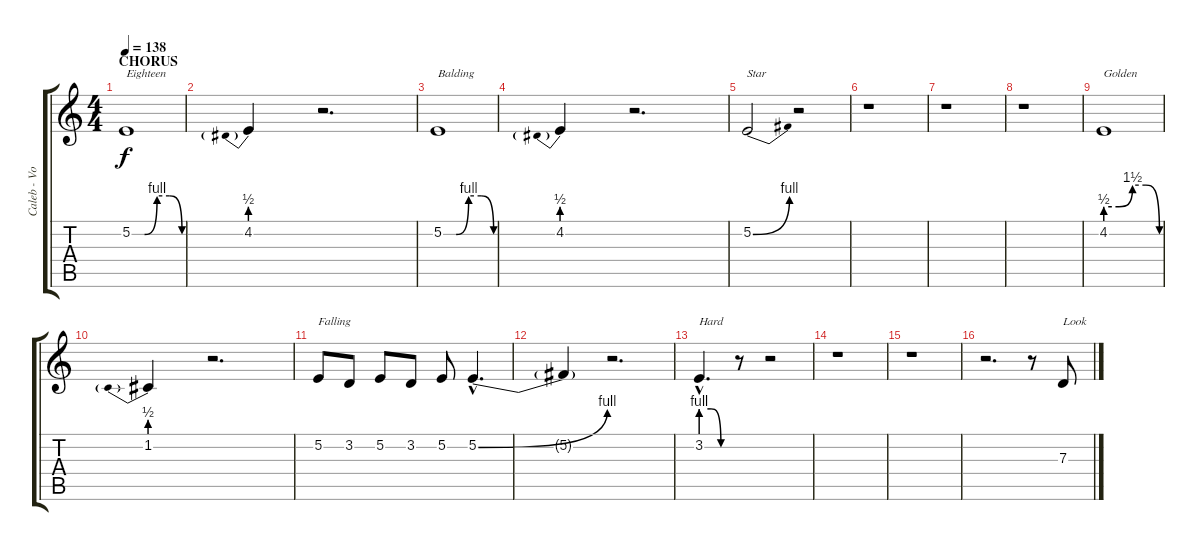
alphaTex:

\track ("Caleb - Vocals" "Caleb - Vo") {instrument bassoon}
\staff {score tabs}
\tuning (E4 B3 G3 D3 A2 E2) {hide}
\ts (4 4)
\section ("" "CHORUS")
\tempo 138
\clef g2
\ks c
5.2{be (custom 0 0 15 0 30 4 45 4 60 0)}.1{txt "Eighteen" dy f} |
4.2{be (prebend 0 2 60 2)}.4 r.2{d} |
5.2{be (custom 0 0 15 0 30 4 45 4 60 0)}.1{txt "Balding"} |
4.2{be (prebend 0 2 60 2)}.4 r.2{d} |
5.2{be (bend 0 0 60 4)}.2{txt "Star"} r.2 |
r.1 |
r.1 |
r.1 |
4.2{be (custom 0 2 15 2 30 6 45 6 60 0)}.1{txt "Golden"} |
1.2{be (prebend 0 2 60 2)}.4 r.2{d} |
5.2.8{txt "Falling"} 3.2.8 5.2.8 3.2.8 5.2.8 5.2{be (bend 0 0 60 4) hac}.4{d} |
5.2{t}.4 r.2{d} |
3.2{be (custom 0 4 20 4 40 0 60 0) hac}.4{d txt "Hard"} r.8 r.2 |
r.1 |
r.1 |
r.2{d} r.8 7.3.8{txt "Look"}
